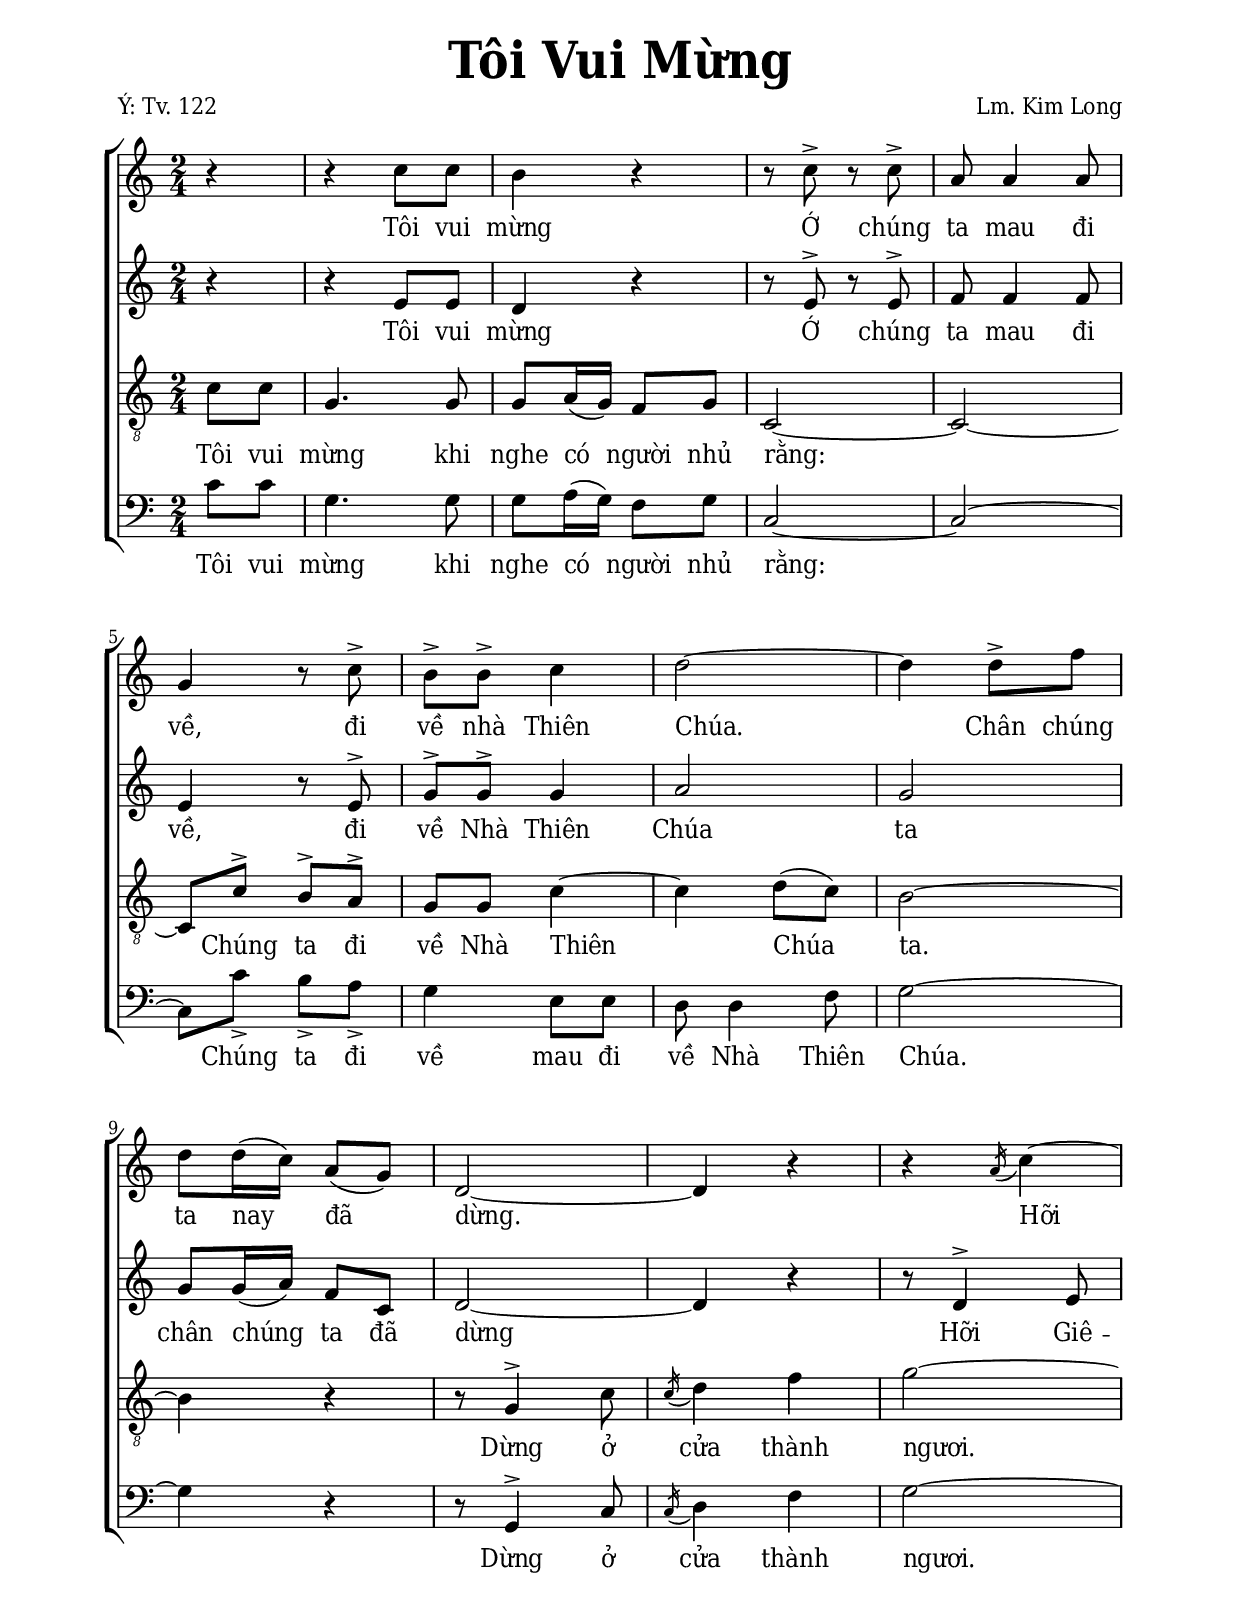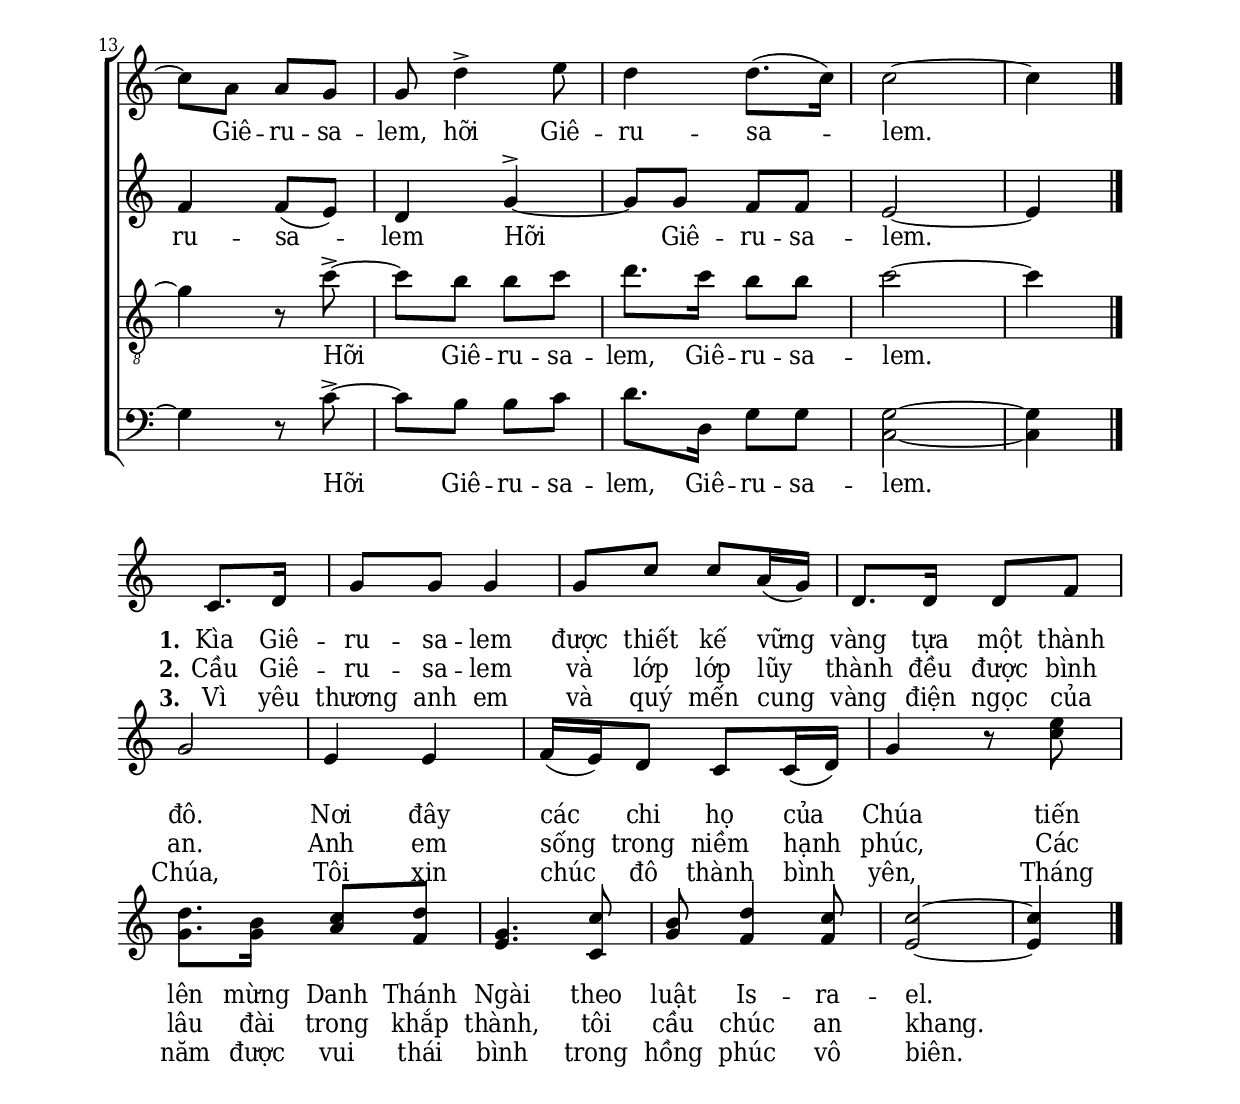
% Cài đặt chung
\version "2.22.1"
\include "english.ly"

\header {
  title = \markup { \fontsize #3 "Tôi Vui Mừng" }
  poet = "Ý: Tv. 122"
  composer = "Lm. Kim Long"
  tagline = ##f
}

% Nhạc điệp khúc
nhacDiepKhucSop = \relative c'' {
  \partial 4 r4 |
  r c8 c |
  b4 r |
  r8 c ^> r c ^> |
  a a4 a8 |
  g4 r8 c ^> |
  b ^> b ^> c4 |
  d2 ~ |
  d4 d8 ^> f |
  d d16 (c) a8 (g) |
  d2 ~ |
  d4 r |
  %r g8 (c |
  r \slashedGrace { a'16 (} c4 ~) |
  c8 a a g |
  g d'4 ^> e8 |
  d4 d8. (c16) |
  c2 ~ |
  c4 \bar "|."
}

nhacDiepKhucAlto = \relative c' {
  r4
  r e8 e |
  d4 r |
  r8 e ^> r e ^> |
  f f4 f8 |
  e4 r8 e ^> |
  g ^> g ^> g4 |
  a2 |
  g |
  g8 g16 (a) f8 c |
  d2 ~ |
  d4 r |
  r8 d4 ^> e8 |
  f4 f8 (e) |
  d4 g ^> ~ |
  g8 g f f |
  e2 ~ |
  e4
}

nhacDiepKhucTenor = \relative c' {
  c8 c |
  g4. g8 |
  g a16 (g) f8 g |
  c,2 ~ |
  c ~ |
  c8 c' ^> b ^> a ^> |
  g g c4 ~ |
  c d8 (c) |
  b2 ~ |
  b4 r |
  r8 g4 ^> c8 |
  \slashedGrace { c16 (} d4) f |
  g2 ~ |
  g4 r8 c ^> ~ |
  c b b c |
  d8. c16 b8 b |
  c2 ~ |
  c4
}

nhacDiepKhucBas = \relative c' {
  c8 c |
  g4. g8 |
  g a16 (g) f8 g |
  c,2 ~ |
  c ~ |
  c8 c' _> b _> a _> |
  g4 e8 e |
  d d4 f8 |
  g2 ~ |
  g4 r |
  r8 g,4 ^> c8 |
  \slashedGrace { c16 (} d4) f |
  g2 ~ |
  g4 r8 c ^> ~ |
  c b b c |
  d8. d,16 g8 g |
  <g c,>2 ~ |
  <g c,>4
}

nhacPhienKhucSop = \relative c' {
  \partial 4 c8. d16 |
  g8 g g4 |
  g8 c c a16 (g) |
  d8. d16 d8 f |
  g2 |
  e4 e |
  f16 (e) d8 c c16 (d) |
  g4 r8
  <<
    {
      e' |
      d8. b16 c8 d |
      g,4. c8 |
      b d4 c8 |
      c2 ~ |
      c4
    }
    {
      c8 |
      g8. g16 a8 f |
      e4. c8 |
      g'8 f4 f8 |
      e2 ~ |
      e4
    }
  >>
  \bar "|."
}

% Lời điệp khúc
loiDiepKhucSop = \lyricmode {
  Tôi vui mừng Ớ chúng ta mau đi về,
  đi về nhà Thiên Chúa.
  Chân chúng ta nay đã dừng.
  Hỡi Giê -- ru -- sa -- lem,
  hỡi Giê -- ru -- sa -- lem.
}

loiDiepKhucAlto = \lyricmode {
  Tôi vui mừng Ớ chúng ta mau đi về,
  đi về Nhà Thiên Chúa ta
  chân chúng ta đã dừng
  Hỡi Giê -- ru -- sa -- lem
  Hỡi Giê -- ru -- sa -- lem.
}

loiDiepKhucTenor = \lyricmode {
  Tôi vui mừng khi nghe có người nhủ rằng:
  Chúng ta đi về Nhà Thiên Chúa ta.
  Dừng ở cửa thành ngươi.
  Hỡi Giê -- ru -- sa -- lem,
  Giê -- ru -- sa -- lem.
}

loiDiepKhucBas = \lyricmode {
  Tôi vui mừng khi nghe có người nhủ rằng:
  Chúng ta đi về mau đi về Nhà Thiên Chúa.
  Dừng ở cửa thành ngươi.
  Hỡi Giê -- ru -- sa -- lem,
  Giê -- ru -- sa -- lem.
}

% Lời phiên khúc
loiPhienKhucSopMot = \lyricmode {
  \set stanza = #"1."
  Kìa Giê -- ru -- sa -- lem
  được thiết kế vững vàng tựa một thành đô.
  Nơi đây các chi họ của Chúa
  tiến lên mừng Danh Thánh Ngài theo luật Is -- ra -- el.
}

loiPhienKhucSopHai = \lyricmode {
  \set stanza = #"2."
  Cầu Giê -- ru -- sa -- lem và lớp lớp lũy thành
  đều được bình an.
  Anh em sống trong niềm hạnh phúc,
  Các lâu đài trong khắp thành,
  tôi cầu chúc an khang.
}

loiPhienKhucSopBa = \lyricmode {
  \set stanza = #"3."
  Vì yêu thương anh em
  và quý mến cung vàng điện ngọc của Chúa,
  Tôi xin chúc đô thành bình yên,
  Tháng năm được vui thái bình trong hồng phúc vô biên.
}

% Dàn trang
\paper {
  #(set-paper-size "a4")
  top-margin = 15\mm
  bottom-margin = 15\mm
  left-margin = 20\mm
  right-margin = 20\mm
  indent = #0
  #(define fonts
    (make-pango-font-tree
      "Deja Vu Serif Condensed"
      "Deja Vu Serif Condensed"
      "Deja Vu Serif Condensed"
      (/ 20 20)))
  %page-count = #1
  print-page-number = #f
  system-system-spacing = #'((basic-distance . 12))
  score-system-spacing = #'((basic-distance . 11))
}

TongNhip = {
  \key c \major \time 2/4
  \set Timing.beamExceptions = #'()
  \set Timing.baseMoment = #(ly:make-moment 1/4)
}

% Đổi kích thước nốt cho bè phụ
notBePhu =
#(define-music-function (font-size music) (number? ly:music?)
   (for-some-music
     (lambda (m)
       (if (music-is-of-type? m 'rhythmic-event)
           (begin
             (set! (ly:music-property m 'tweaks)
                   (cons `(font-size . ,font-size)
                         (ly:music-property m 'tweaks)))
             #t)
           #f))
     music)
   music)

\score {
  \new ChoirStaff <<
    \new Staff <<
      \new Voice = "beSop" { \clef treble \TongNhip \nhacDiepKhucSop }
      \new Lyrics \lyricsto beSop \loiDiepKhucSop
    >>
    \new Staff <<
      \new Voice = "beAlto" { \clef treble \TongNhip \nhacDiepKhucAlto }
      \new Lyrics \lyricsto beAlto \loiDiepKhucAlto
    >>
    \new Staff <<
      \new Voice = "beTenor" { \clef "violin_8" \TongNhip \nhacDiepKhucTenor }
      \new Lyrics \lyricsto beTenor \loiDiepKhucTenor
    >>
    \new Staff <<
      \new Voice = "beBass" { \clef bass \TongNhip \nhacDiepKhucBas }
      \new Lyrics \lyricsto beBass \loiDiepKhucBas
    >>
  >>
  \layout {
    %\override Lyrics.LyricText.font-size = #+2.5
    \override Lyrics.LyricSpace.minimum-distance = #1.5
    \override LyricHyphen.minimum-distance = #1.5
  } 
}

\score {
  \new ChoirStaff <<
    \new Staff = diepKhuc <<
     \new Voice = "beSop" { \TongNhip \nhacPhienKhucSop }
        \new Lyrics \with {
          \override VerticalAxisGroup.
            nonstaff-relatedstaff-spacing.padding = #1.5
        }
        \lyricsto beSop \loiPhienKhucSopMot
        \new Lyrics \lyricsto beSop \loiPhienKhucSopHai
        \new Lyrics \lyricsto beSop \loiPhienKhucSopBa
      >>
  >>
  \layout {
    %\override Lyrics.LyricText.font-size = #+2
    \override Staff.TimeSignature.transparent = ##t
    \override Lyrics.LyricSpace.minimum-distance = #1.5
    \override Score.BarNumber.break-visibility = ##(#f #f #f)
  }
}
